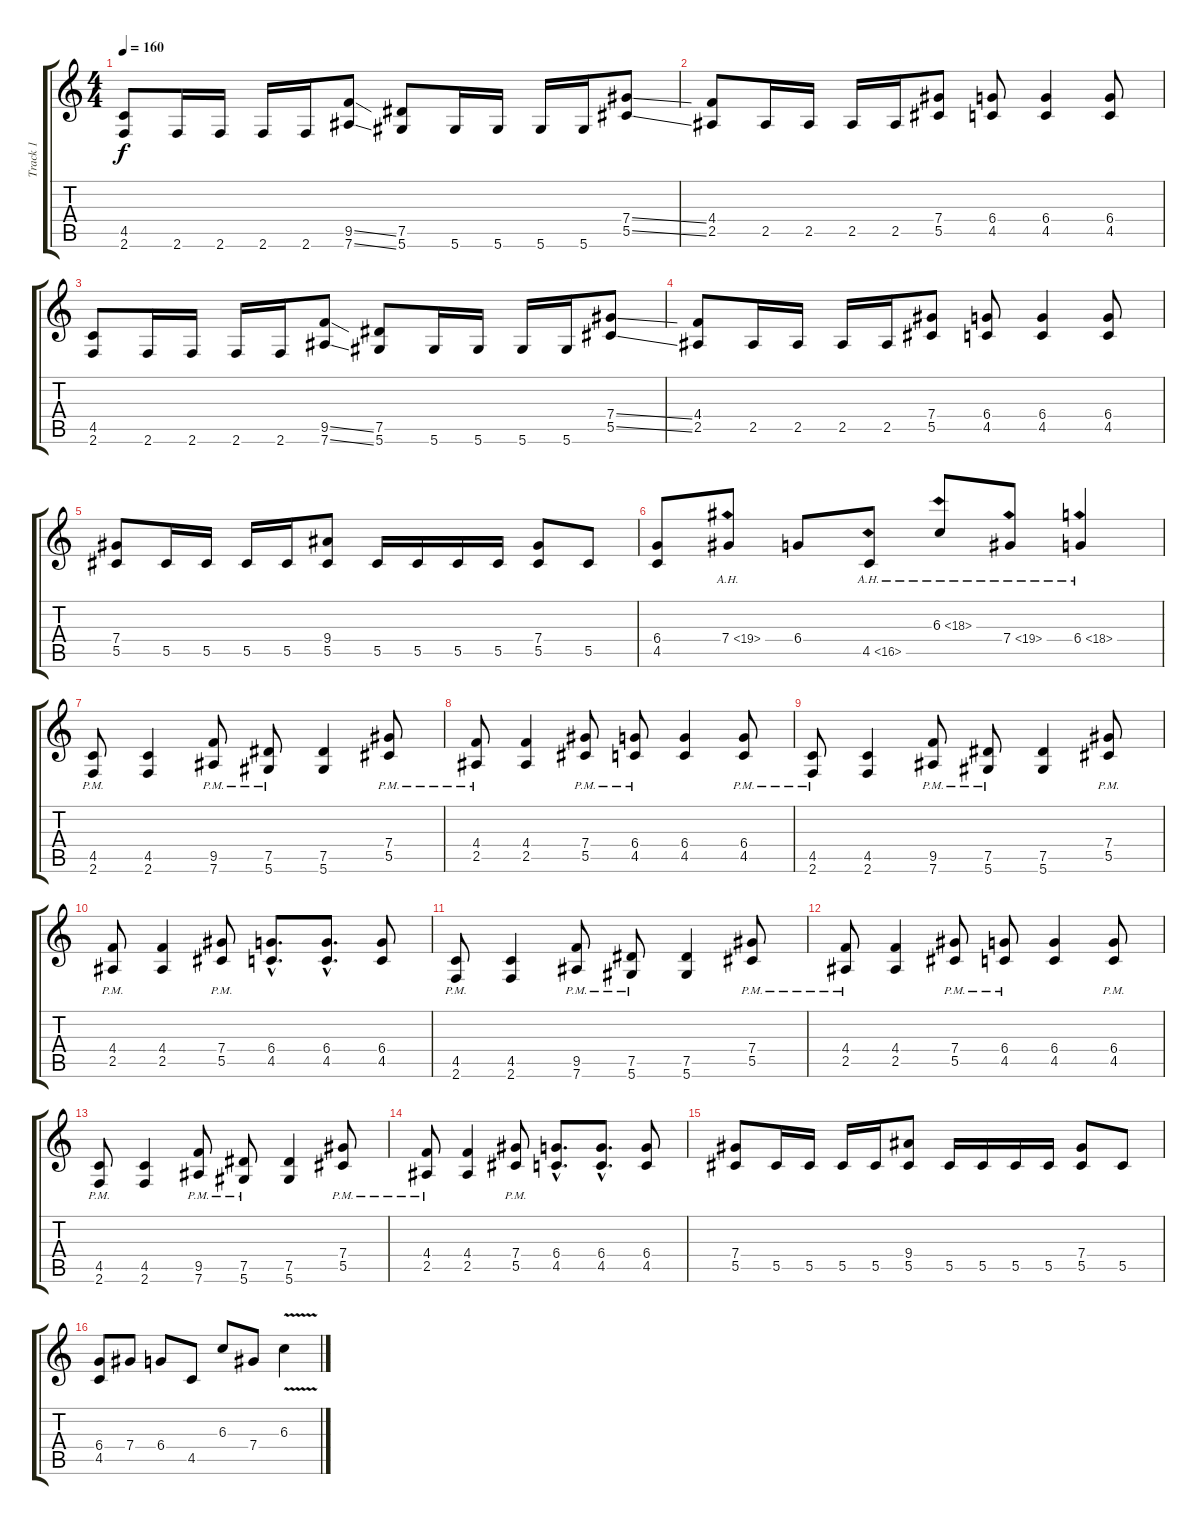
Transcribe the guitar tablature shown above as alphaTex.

\track ("Track 1" "Track 1") {instrument distortionguitar}
\staff {score tabs}
\tuning (Eb4 Bb3 Gb3 Db3 Ab2 Eb2) {hide}
\ts (4 4)
\tempo 160
\clef g2
\ks c
(4.5 2.6).8{dy f} 2.6.16 2.6.16 2.6.16 2.6.16 (9.5{ss} 7.6{ss}).8 (7.5 5.6).8 5.6.16 5.6.16 5.6.16 5.6.16 (7.4{ss} 5.5{ss}).8 |
(4.4 2.5).8 2.5.16 2.5.16 2.5.16 2.5.16 (7.4 5.5).8 (6.4 4.5).8 (6.4 4.5).4 (6.4 4.5).8 |
(4.5 2.6).8 2.6.16 2.6.16 2.6.16 2.6.16 (9.5{ss} 7.6{ss}).8 (7.5 5.6).8 5.6.16 5.6.16 5.6.16 5.6.16 (7.4{ss} 5.5{ss}).8 |
(4.4 2.5).8 2.5.16 2.5.16 2.5.16 2.5.16 (7.4 5.5).8 (6.4 4.5).8 (6.4 4.5).4 (6.4 4.5).8 |
(7.4 5.5).8 5.5.16 5.5.16 5.5.16 5.5.16 (9.4 5.5).8 5.5.16 5.5.16 5.5.16 5.5.16 (7.4 5.5).8 5.5.8 |
(6.4 4.5).8 7.4{ah 12}.8 6.4.8 4.5{ah 12}.8 6.3{ah 12}.8 7.4{ah 12}.8 6.4{ah 12}.4 |
(4.5{pm} 2.6{pm}).8 (4.5 2.6).4 (9.5{pm} 7.6{pm}).8 (7.5{pm} 5.6{pm}).8 (7.5 5.6).4 (7.4{pm} 5.5{pm}).8 |
(4.4{pm} 2.5{pm}).8 (4.4 2.5).4 (7.4{pm} 5.5{pm}).8 (6.4{pm} 4.5{pm}).8 (6.4 4.5).4 (6.4{pm} 4.5{pm}).8 |
(4.5{pm} 2.6{pm}).8 (4.5 2.6).4 (9.5{pm} 7.6{pm}).8 (7.5{pm} 5.6{pm}).8 (7.5 5.6).4 (7.4{pm} 5.5{pm}).8 |
(4.4{pm} 2.5{pm}).8 (4.4 2.5).4 (7.4{pm} 5.5{pm}).8 (6.4{hac} 4.5{hac}).8{d} (6.4{hac} 4.5{hac}).8{d} (6.4 4.5).8 |
(4.5{pm} 2.6{pm}).8 (4.5 2.6).4 (9.5{pm} 7.6{pm}).8 (7.5{pm} 5.6{pm}).8 (7.5 5.6).4 (7.4{pm} 5.5{pm}).8 |
(4.4{pm} 2.5{pm}).8 (4.4 2.5).4 (7.4{pm} 5.5{pm}).8 (6.4{pm} 4.5{pm}).8 (6.4 4.5).4 (6.4{pm} 4.5{pm}).8 |
(4.5{pm} 2.6{pm}).8 (4.5 2.6).4 (9.5{pm} 7.6{pm}).8 (7.5{pm} 5.6{pm}).8 (7.5 5.6).4 (7.4{pm} 5.5{pm}).8 |
(4.4{pm} 2.5{pm}).8 (4.4 2.5).4 (7.4{pm} 5.5{pm}).8 (6.4{hac} 4.5{hac}).8{d} (6.4{hac} 4.5{hac}).8{d} (6.4 4.5).8 |
(7.4 5.5).8 5.5.16 5.5.16 5.5.16 5.5.16 (9.4 5.5).8 5.5.16 5.5.16 5.5.16 5.5.16 (7.4 5.5).8 5.5.8 |
(6.4 4.5).8 7.4.8 6.4.8 4.5.8 6.3.8 7.4.8 6.3{v}.4
